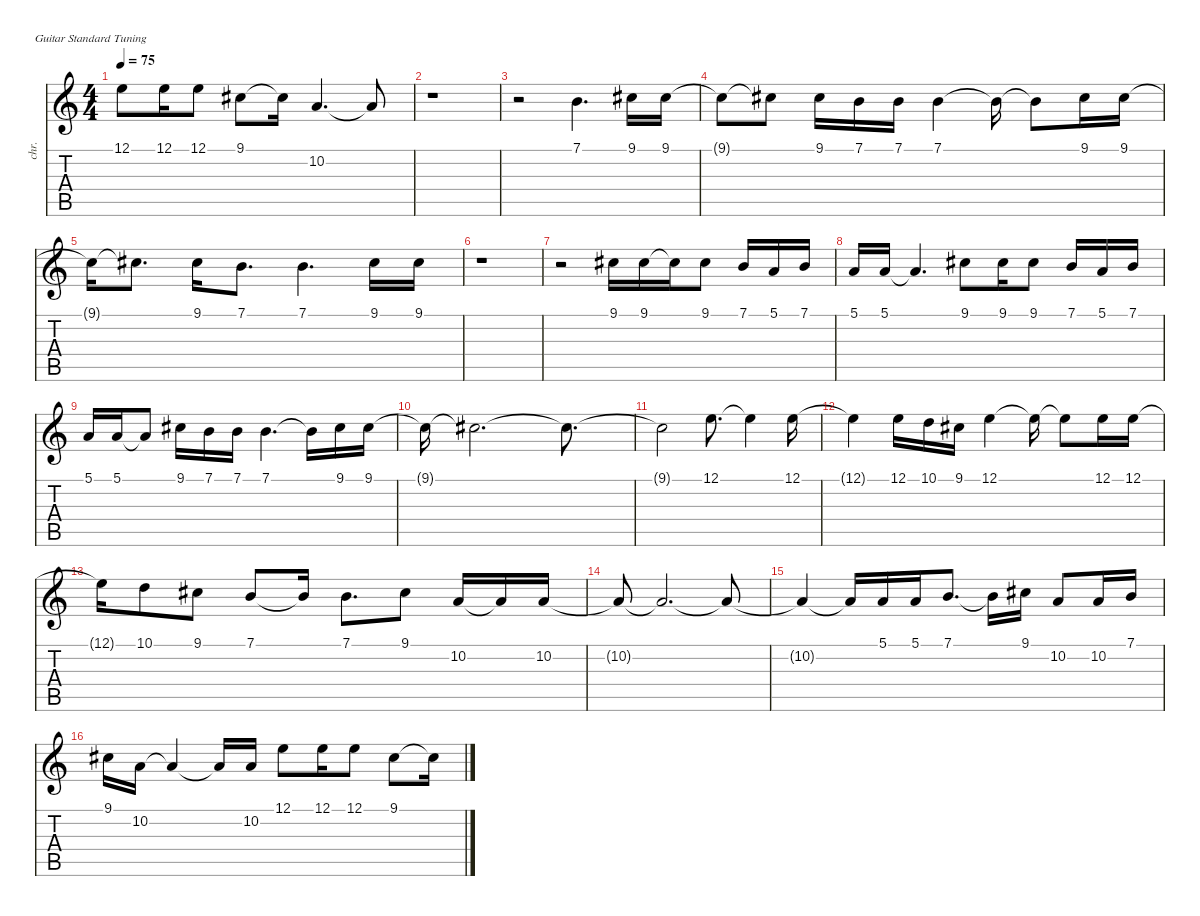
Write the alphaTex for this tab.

\defaultSystemsLayout 4
\hideDynamics
\bracketExtendMode nobrackets
\otherSystemsTrackNameOrientation horizontal
\track ("Cristopher Cross" "chr.") {instrument voiceoohs}
\staff {score tabs}
\tuning (E4 B3 G3 D3 A2 E2)
\ts (4 4)
\tempo 75
\clef g2
\ks c
12.1.8{dy ff beam Down} 12.1.16{dy fff beam Down} 12.1.8{beam Down} 9.1{acc #}.8{dy ff beam Down} 9.1{t acc #}.16{dy f beam Down} 10.2.4{d dy fff beam Up} 10.2{t}.8{dy f beam Up} |
r.1{beam Down} |
r.2{beam Down} 7.1.4{d dy fff beam Down} 9.1{acc #}.16{beam Down} 9.1{acc #}.16{beam Down} |
9.1{t acc #}.8{dy f beam Down} 9.1{t acc #}.8{beam Down} 9.1{acc #}.16{dy fff beam Down} 7.1.16{beam Down} 7.1.16{beam Down} 7.1.4{beam Down} 7.1{t}.16{dy f beam Down} 7.1{t}.8{beam Down} 9.1{acc #}.16{dy fff beam Down} 9.1{acc #}.16{beam Down} |
9.1{t acc #}.16{dy f beam Down} 9.1{t acc #}.8{d beam Down} 9.1{acc #}.16{dy fff beam Down} 7.1.8{d beam Down} 7.1.4{d beam Down} 9.1{acc #}.16{beam Down} 9.1{acc #}.16{beam Down} |
r.1{beam Down} |
r.2{beam Down} 9.1{acc #}.16{beam Down} 9.1{acc #}.16{beam Down} 9.1{t acc #}.16{dy f beam Down} 9.1{acc #}.8{dy ff beam Down} 7.1.16{dy fff beam Up} 5.1.16{dy ff beam Up} 7.1.16{beam Up} |
5.1.16{dy fff beam Up} 5.1.16{beam Up} 5.1{t}.4{d dy f beam Up} 9.1{acc #}.8{dy fff beam Down} 9.1{acc #}.16{beam Down} 9.1{acc #}.8{beam Down} 7.1.16{dy ff beam Up} 5.1.16{dy fff beam Up} 7.1.16{beam Up} |
5.1.16{beam Up} 5.1.16{dy ff beam Up} 5.1{t}.8{dy f beam Up} 9.1{acc #}.16{dy fff beam Down} 7.1.16{beam Down} 7.1.16{beam Down} 7.1.4{d beam Down} 7.1{t}.16{dy f beam Down} 9.1{acc #}.16{dy fff beam Down} 9.1{acc #}.16{dy ff beam Down} |
9.1{t acc #}.16{dy f beam Down} 9.1{t acc #}.2{d beam Down} 9.1{t acc #}.8{d beam Down} |
9.1{t acc #}.2{beam Down} 12.1.8{d beam Down} 12.1{t}.4{beam Down} 12.1.16{dy fff beam Down} |
12.1{t}.4{dy f beam Down} 12.1.16{dy fff beam Down} 10.1.16{beam Down} 9.1{acc #}.16{beam Down} 12.1.4{beam Down} 12.1{t}.16{dy f beam Down} 12.1{t}.8{beam Down} 12.1.16{dy fff beam Down} 12.1.16{beam Down} |
12.1{t}.16{dy f beam Down} 10.1.8{dy fff beam Down} 9.1{acc #}.8{beam Down} 7.1.8{beam Up} 7.1{t}.16{dy f beam Up} 7.1.8{d dy fff beam Down} 9.1{acc #}.8{beam Down} 10.2.16{beam Up} 10.2{t}.16{dy f beam Up} 10.2.16{dy fff beam Up} |
10.2{t}.8{dy f beam Up} 10.2{t}.2{d beam Up} 10.2{t}.8{beam Up} |
10.2{t}.4{beam Up} 10.2{t}.16{beam Up} 5.1.16{dy fff beam Up} 5.1.16{beam Up} 7.1.8{d beam Up} 7.1{t}.16{dy f beam Down} 9.1{acc #}.16{dy fff beam Down} 10.2.8{beam Up} 10.2.16{dy ff beam Up} 7.1.16{dy fff beam Up} |
9.1{acc #}.16{beam Down} 10.2.16{beam Down} 10.2{t}.4{dy f beam Up} 10.2{t}.16{beam Up} 10.2.16{dy fff beam Up} 12.1.8{beam Down} 12.1.16{beam Down} 12.1.8{beam Down} 9.1{acc #}.8{beam Down} 9.1{t acc #}.16{dy f beam Down}
